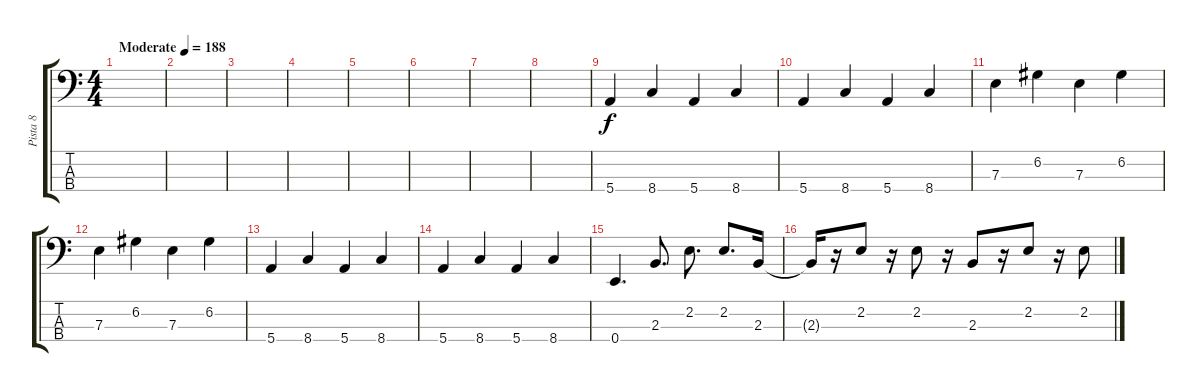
\track ("Pista 8" "Pista 8") {instrument electricbassfinger}
\staff {score tabs}
\tuning (G2 D2 A1 E1) {hide}
\ts (4 4)
\tempo (188 "Moderate")
\clef f4
\ks c
|
|
|
|
|
|
|
|
5.4.4 8.4.4 5.4.4 8.4.4 |
5.4.4 8.4.4 5.4.4 8.4.4 |
7.3.4 6.2.4 7.3.4 6.2.4 |
7.3.4 6.2.4 7.3.4 6.2.4 |
5.4.4 8.4.4 5.4.4 8.4.4 |
5.4.4 8.4.4 5.4.4 8.4.4 |
0.4.4{d} 2.3.8{d} 2.2.8{d} 2.2.8{d} 2.3.16 |
2.3{t}.16 r.16 2.2.8 r.16 2.2.8 r.16 2.3.8 r.16 2.2.8 r.16 2.2.8
